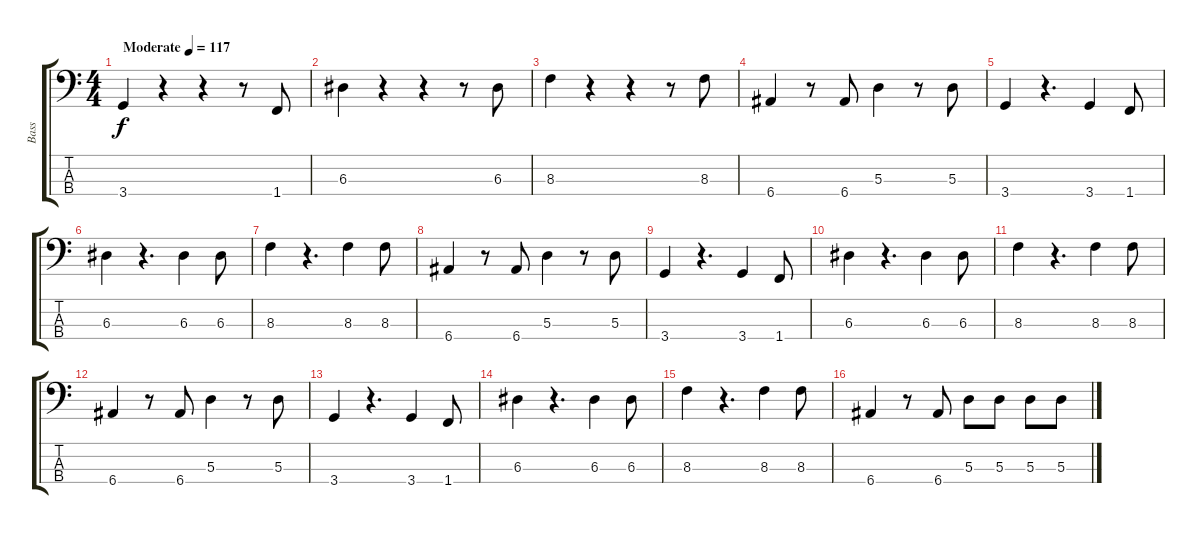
\track ("Bass" "Bass") {instrument electricbassfinger}
\staff {score tabs}
\tuning (G2 D2 A1 E1) {hide}
\ts (4 4)
\tempo (117 "Moderate")
\clef f4
\ks c
3.4.4{dy f instrument electricbassfinger} r.4 r.4 r.8 1.4.8 |
6.3.4 r.4 r.4 r.8 6.3.8 |
8.3.4 r.4 r.4 r.8 8.3.8 |
6.4.4 r.8 6.4.8 5.3.4 r.8 5.3.8 |
3.4.4 r.4{d} 3.4.4 1.4.8 |
6.3.4 r.4{d} 6.3.4 6.3.8 |
8.3.4 r.4{d} 8.3.4 8.3.8 |
6.4.4 r.8 6.4.8 5.3.4 r.8 5.3.8 |
3.4.4 r.4{d} 3.4.4 1.4.8 |
6.3.4 r.4{d} 6.3.4 6.3.8 |
8.3.4 r.4{d} 8.3.4 8.3.8 |
6.4.4 r.8 6.4.8 5.3.4 r.8 5.3.8 |
3.4.4 r.4{d} 3.4.4 1.4.8 |
6.3.4 r.4{d} 6.3.4 6.3.8 |
8.3.4 r.4{d} 8.3.4 8.3.8 |
6.4.4 r.8 6.4.8 5.3.8 5.3.8 5.3.8 5.3.8
